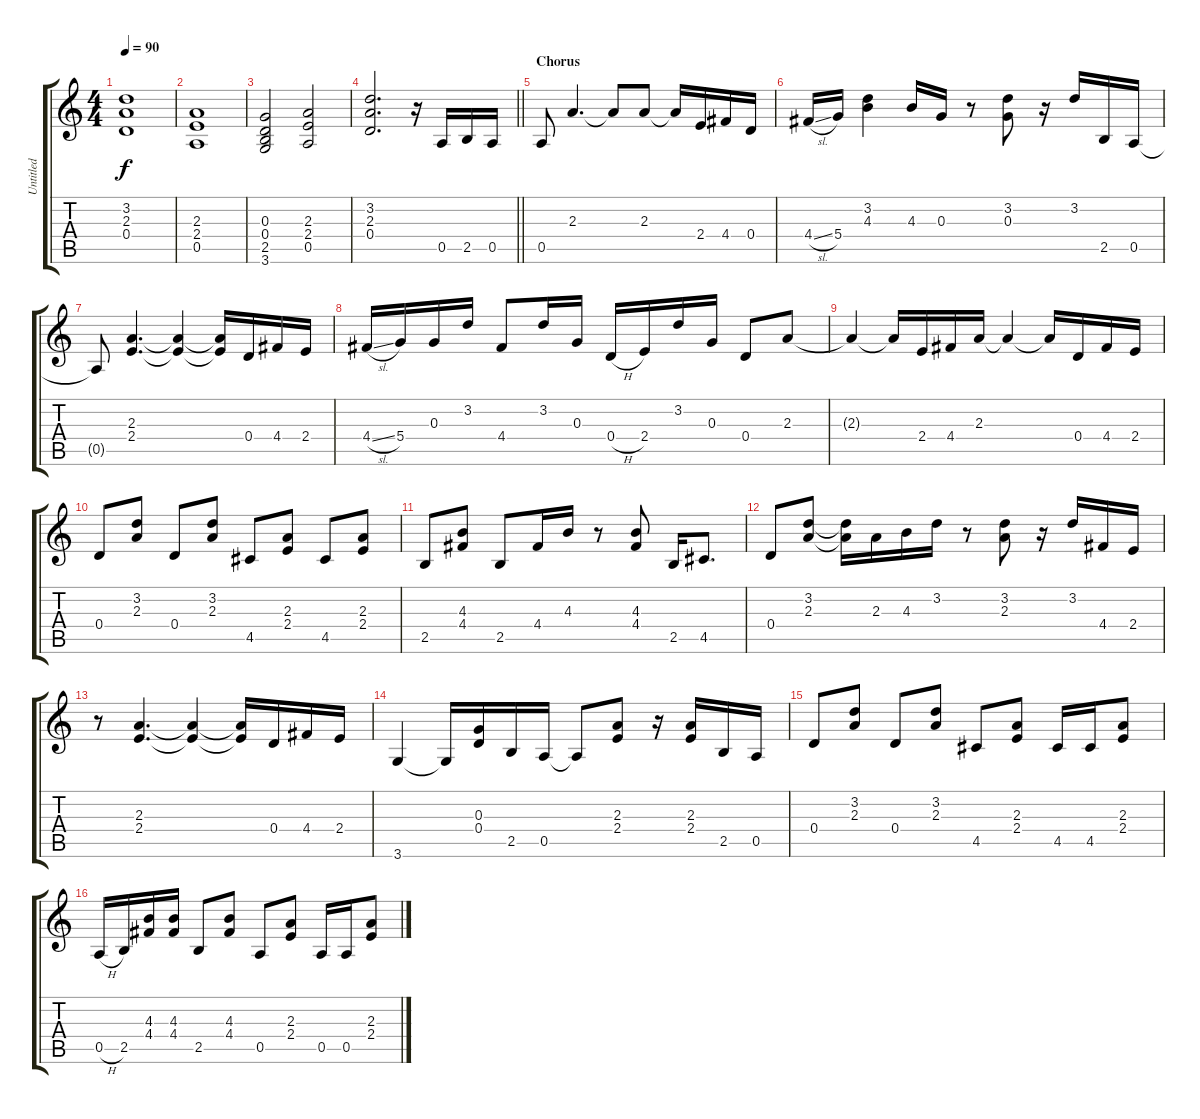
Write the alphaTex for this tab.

\track ("Untitled" "Untitled") {instrument electricguitarclean}
\staff {score tabs}
\tuning (E4 B3 G3 D3 A2 E2) {hide}
\ts (4 4)
\tempo 90
\clef g2
\ks c
(3.2 2.3 0.4).1{dy f} |
(2.3 2.4 0.5).1 |
(0.3 0.4 2.5 3.6).2 (2.3 2.4 0.5).2 |
\barLineRight lightlight
(3.2 2.3 0.4).2{d} r.16 0.5.16 2.5.16 0.5.16 |
\section ("" "Chorus")
0.5.8 2.3.4{d} 2.3{t}.8 2.3.8 2.3{t}.16 2.4.16 4.4.16 0.4.16 |
4.4{sl}.16 5.4.16 (3.2 4.3).4 4.3.16 0.3.16 r.8 (3.2 0.3).8 r.16 3.2.16 2.5.16 0.5.16 |
0.5{t}.8 (2.3 2.4).4{d} (2.3{t} 2.4{t}).4 (2.3{t} 2.4{t}).16 0.4.16 4.4.16 2.4.16 |
4.4{sl}.16 5.4.16 0.3.16 3.2.16 4.4.8 3.2.16 0.3.16 0.4{h}.16 2.4.16 3.2.16 0.3.16 0.4.8 2.3.8 |
2.3{t}.4 2.3{t}.16 2.4.16 4.4.16 2.3.16 2.3{t}.4 2.3{t}.16 0.4.16 4.4.16 2.4.16 |
0.4.8 (3.2 2.3).8 0.4.8 (3.2 2.3).8 4.5.8 (2.3 2.4).8 4.5.8 (2.3 2.4).8 |
2.5.8 (4.3 4.4).8 2.5.8 4.4.16 4.3.16 r.8 (4.3 4.4).8 2.5.16 4.5.8{d} |
0.4.8 (3.2 2.3).8 (3.2{t} 2.3{t}).16 2.3.16 4.3.16 3.2.16 r.8 (3.2 2.3).8 r.16 3.2.16 4.4.16 2.4.16 |
r.8 (2.3 2.4).4{d} (2.3{t} 2.4{t}).4 (2.3{t} 2.4{t}).16 0.4.16 4.4.16 2.4.16 |
3.6.4 3.6{t}.16 (0.3 0.4).16 2.5.16 0.5.16 0.5{t}.8 (2.3 2.4).8 r.16 (2.3 2.4).16 2.5.16 0.5.16 |
0.4.8 (3.2 2.3).8 0.4.8 (3.2 2.3).8 4.5.8 (2.3 2.4).8 4.5.16 4.5.16 (2.3 2.4).8 |
0.5{h}.16 2.5.16 (4.3 4.4).16 (4.3 4.4).16 2.5.8 (4.3 4.4).8 0.5.8 (2.3 2.4).8 0.5.16 0.5.16 (2.3 2.4).8
